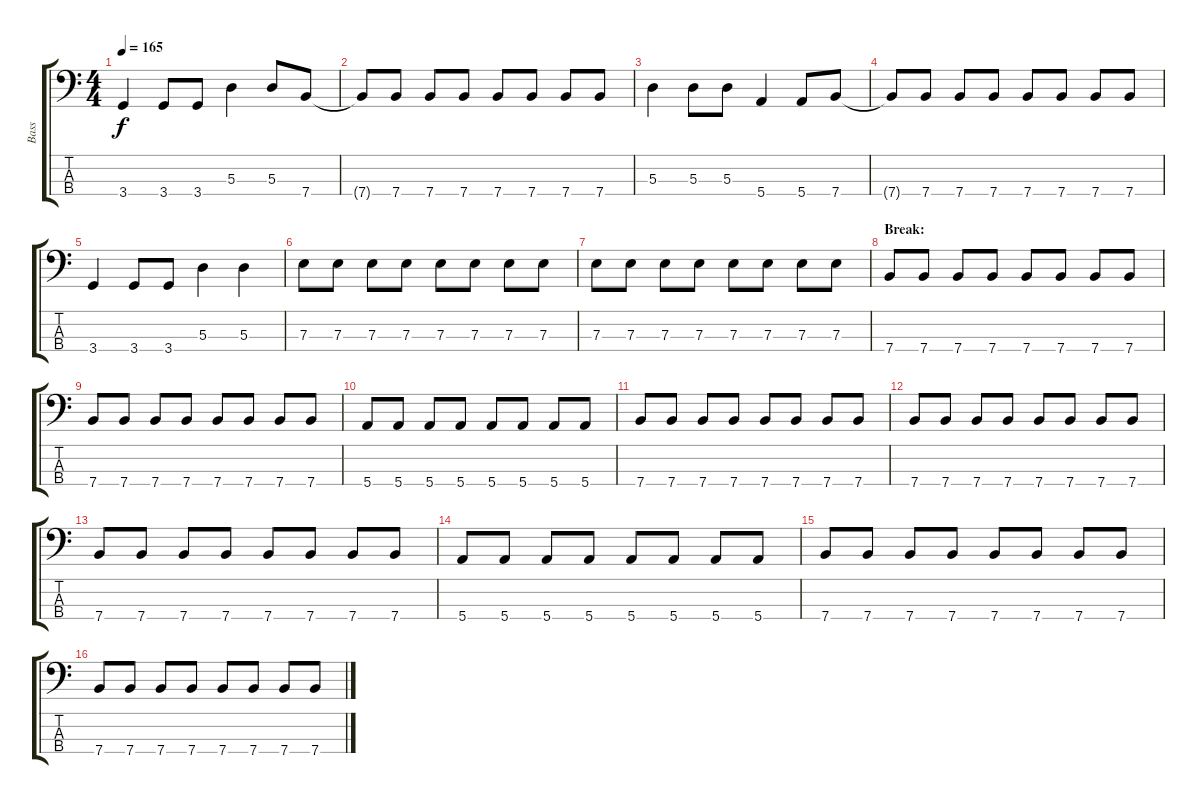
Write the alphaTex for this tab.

\track ("Bass" "Bass") {instrument electricbasspick}
\staff {score tabs}
\tuning (G2 D2 A1 E1) {hide}
\ts (4 4)
\tempo 165
\clef f4
\ks c
3.4.4{dy f} 3.4.8 3.4.8 5.3.4 5.3.8 7.4.8 |
7.4{t}.8 7.4.8 7.4.8 7.4.8 7.4.8 7.4.8 7.4.8 7.4.8 |
5.3.4 5.3.8 5.3.8 5.4.4 5.4.8 7.4.8 |
7.4{t}.8 7.4.8 7.4.8 7.4.8 7.4.8 7.4.8 7.4.8 7.4.8 |
3.4.4 3.4.8 3.4.8 5.3.4 5.3.4 |
7.3.8 7.3.8 7.3.8 7.3.8 7.3.8 7.3.8 7.3.8 7.3.8 |
7.3.8 7.3.8 7.3.8 7.3.8 7.3.8 7.3.8 7.3.8 7.3.8 |
\section ("" "Break:")
7.4.8 7.4.8 7.4.8 7.4.8 7.4.8 7.4.8 7.4.8 7.4.8 |
7.4.8 7.4.8 7.4.8 7.4.8 7.4.8 7.4.8 7.4.8 7.4.8 |
5.4.8 5.4.8 5.4.8 5.4.8 5.4.8 5.4.8 5.4.8 5.4.8 |
7.4.8 7.4.8 7.4.8 7.4.8 7.4.8 7.4.8 7.4.8 7.4.8 |
7.4.8 7.4.8 7.4.8 7.4.8 7.4.8 7.4.8 7.4.8 7.4.8 |
7.4.8 7.4.8 7.4.8 7.4.8 7.4.8 7.4.8 7.4.8 7.4.8 |
5.4.8 5.4.8 5.4.8 5.4.8 5.4.8 5.4.8 5.4.8 5.4.8 |
7.4.8 7.4.8 7.4.8 7.4.8 7.4.8 7.4.8 7.4.8 7.4.8 |
7.4.8 7.4.8 7.4.8 7.4.8 7.4.8 7.4.8 7.4.8 7.4.8
